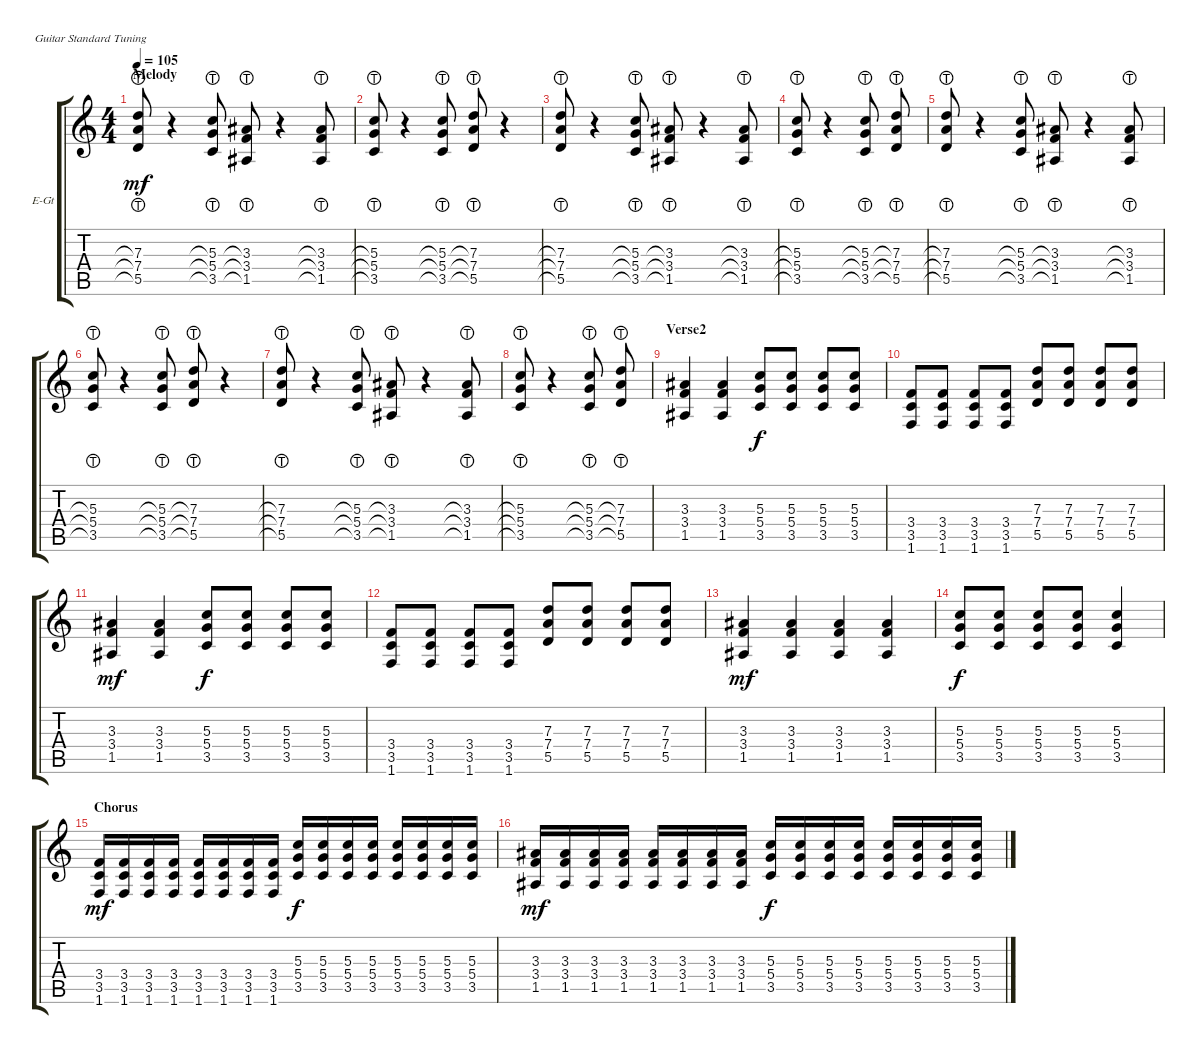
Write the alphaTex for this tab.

\defaultSystemsLayout 4
\bracketExtendMode groupsimilarinstruments
\firstSystemTrackNameOrientation horizontal
\otherSystemsTrackNameOrientation horizontal
\track ("Guitar" "E-Gt") {instrument distortionguitar}
\staff {score tabs}
\tuning (E4 B3 G3 D3 A2 E2)
\ts (4 4)
\section ("" "Melody")
\tempo 105
\clef g2
\ks c
(7.3{lht} 7.4{lht} 5.5{lht}).8{dy mf} r.4 (5.3{lht} 5.4{lht} 3.5{lht}).8 (3.4{lht} 3.3{lht} 1.5{lht}).8 r.4 (3.3{lht} 3.4{lht} 1.5{lht}).8 |
(5.3{lht} 5.4{lht} 3.5{lht}).8 r.4 (5.3{lht} 5.4{lht} 3.5{lht}).8 (7.3{lht} 7.4{lht} 5.5{lht}).8 r.4 |
(7.3{lht} 7.4{lht} 5.5{lht}).8 r.4 (5.3{lht} 5.4{lht} 3.5{lht}).8 (3.4{lht} 3.3{lht} 1.5{lht}).8 r.4 (3.3{lht} 3.4{lht} 1.5{lht}).8 |
(5.3{lht} 5.4{lht} 3.5{lht}).8 r.4 (5.3{lht} 5.4{lht} 3.5{lht}).8 (7.3{lht} 7.4{lht} 5.5{lht}).8 |
(7.3{lht} 7.4{lht} 5.5{lht}).8 r.4 (5.3{lht} 5.4{lht} 3.5{lht}).8 (3.4{lht} 3.3{lht} 1.5{lht}).8 r.4 (3.3{lht} 3.4{lht} 1.5{lht}).8 |
(5.3{lht} 5.4{lht} 3.5{lht}).8 r.4 (5.3{lht} 5.4{lht} 3.5{lht}).8 (7.3{lht} 7.4{lht} 5.5{lht}).8 r.4 |
(7.3{lht} 7.4{lht} 5.5{lht}).8 r.4 (5.3{lht} 5.4{lht} 3.5{lht}).8 (3.4{lht} 3.3{lht} 1.5{lht}).8 r.4 (3.3{lht} 3.4{lht} 1.5{lht}).8 |
(5.3{lht} 5.4{lht} 3.5{lht}).8 r.4 (5.3{lht} 5.4{lht} 3.5{lht}).8 (7.3{lht} 7.4{lht} 5.5{lht}).8 |
\section ("" "Verse2")
(3.3 3.4 1.5).4 (3.3 3.4 1.5).4 (5.3 5.4 3.5).8{dy f} (5.3 5.4 3.5).8 (5.3 5.4 3.5).8 (5.3 5.4 3.5).8 |
(3.4 3.5 1.6).8 (3.4 3.5 1.6).8 (3.4 3.5 1.6).8 (3.4 3.5 1.6).8 (7.3 7.4 5.5).8 (7.3 7.4 5.5).8 (7.3 7.4 5.5).8 (7.3 7.4 5.5).8 |
(3.3 3.4 1.5).4{dy mf} (3.3 3.4 1.5).4 (5.3 5.4 3.5).8{dy f} (5.3 5.4 3.5).8 (5.3 5.4 3.5).8 (5.3 5.4 3.5).8 |
(3.4 3.5 1.6).8 (3.4 3.5 1.6).8 (3.4 3.5 1.6).8 (3.4 3.5 1.6).8 (7.3 7.4 5.5).8 (7.3 7.4 5.5).8 (7.3 7.4 5.5).8 (7.3 7.4 5.5).8 |
(3.3 3.4 1.5).4{dy mf} (3.3 3.4 1.5).4 (3.3 3.4 1.5).4 (3.3 3.4 1.5).4 |
(5.3 5.4 3.5).8{dy f} (5.3 5.4 3.5).8 (5.3 5.4 3.5).8 (5.3 5.4 3.5).8 (5.3 5.4 3.5).4 |
\section ("" "Chorus")
(3.4 3.5 1.6).16{dy mf} (3.4 3.5 1.6).16 (3.4 3.5 1.6).16 (3.4 3.5 1.6).16 (3.4 3.5 1.6).16 (3.4 3.5 1.6).16 (3.4 3.5 1.6).16 (3.4 3.5 1.6).16 (5.3 5.4 3.5).16{dy f} (5.3 5.4 3.5).16 (5.3 5.4 3.5).16 (5.3 5.4 3.5).16 (5.3 5.4 3.5).16 (5.3 5.4 3.5).16 (5.3 5.4 3.5).16 (5.3 5.4 3.5).16 |
(3.3 3.4 1.5).16{dy mf} (3.3 3.4 1.5).16 (3.3 3.4 1.5).16 (3.3 3.4 1.5).16 (3.3 3.4 1.5).16 (3.3 3.4 1.5).16 (3.3 3.4 1.5).16 (3.3 3.4 1.5).16 (5.3 5.4 3.5).16{dy f} (5.3 5.4 3.5).16 (5.3 5.4 3.5).16 (5.3 5.4 3.5).16 (5.3 5.4 3.5).16 (5.3 5.4 3.5).16 (5.3 5.4 3.5).16 (5.3 5.4 3.5).16
